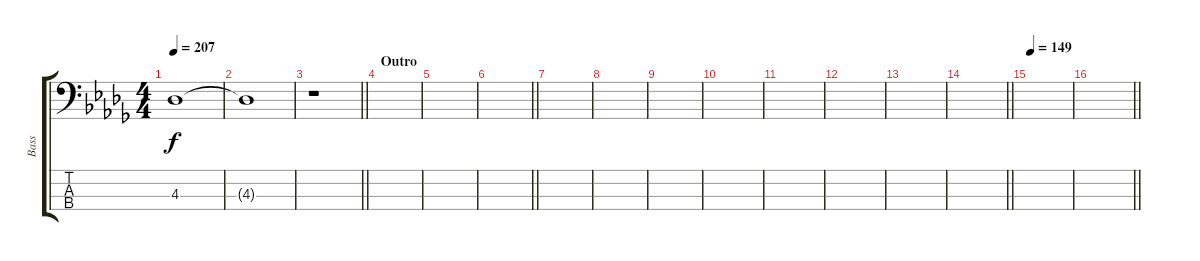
\track ("Bass" "Bass") {instrument electricbassfinger}
\staff {score tabs}
\tuning (G2 D2 A1 E1) {hide}
\ts (4 4)
\tempo 207
\clef f4
\ks bbminor
4.3.1{dy f} |
4.3{t}.1 |
\barLineRight lightlight
r.1 |
\section ("" "Outro")
|
|
\barLineRight lightlight
|
|
|
|
|
|
|
|
\barLineRight lightlight
|
\tempo 149
|
\barLineRight lightlight
